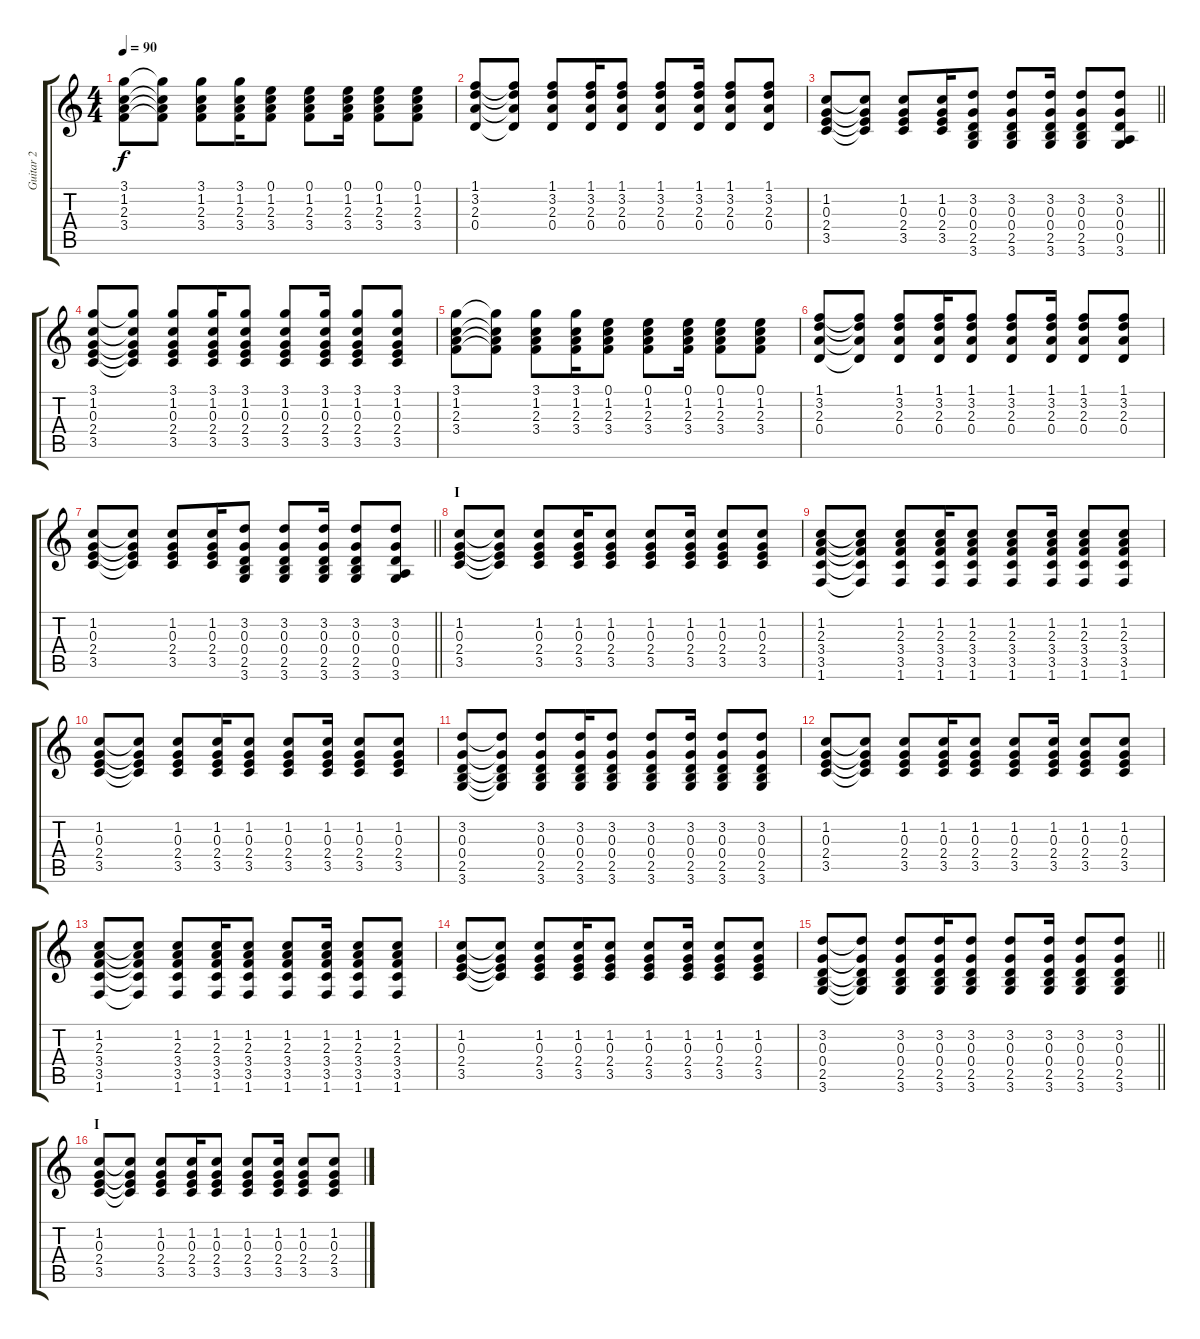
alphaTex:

\track ("Guitar 2" "Guitar 2") {instrument acousticguitarnylon}
\staff {score tabs}
\tuning (E4 B3 G3 D3 A2 E2) {hide}
\ts (4 4)
\tempo 90
\clef g2
\ks c
(3.1 1.2 2.3 3.4).8{dy f} (3.1{t} 1.2{t} 2.3{t} 3.4{t}).8 (3.1 1.2 2.3 3.4).8 (3.1 1.2 2.3 3.4).16 (0.1 1.2 2.3 3.4).8 (0.1 1.2 2.3 3.4).8 (0.1 1.2 2.3 3.4).16 (0.1 1.2 2.3 3.4).8 (0.1 1.2 2.3 3.4).8 |
(1.1 3.2 2.3 0.4).8 (1.1{t} 3.2{t} 2.3{t} 0.4{t}).8 (1.1 3.2 2.3 0.4).8 (1.1 3.2 2.3 0.4).16 (1.1 3.2 2.3 0.4).8 (1.1 3.2 2.3 0.4).8 (1.1 3.2 2.3 0.4).16 (1.1 3.2 2.3 0.4).8 (1.1 3.2 2.3 0.4).8 |
\barLineRight lightlight
(1.2 0.3 2.4 3.5).8 (1.2{t} 0.3{t} 2.4{t} 3.5{t}).8 (1.2 0.3 2.4 3.5).8 (1.2 0.3 2.4 3.5).16 (3.2 0.3 0.4 2.5 3.6).8 (3.2 0.3 0.4 2.5 3.6).8 (3.2 0.3 0.4 2.5 3.6).16 (3.2 0.3 0.4 2.5 3.6).8 (3.2 0.3 0.4 0.5 3.6).8 |
(3.1 1.2 0.3 2.4 3.5).8 (3.1{t} 1.2{t} 0.3{t} 2.4{t} 3.5{t}).8 (3.1 1.2 0.3 2.4 3.5).8 (3.1 1.2 0.3 2.4 3.5).16 (3.1 1.2 0.3 2.4 3.5).8 (3.1 1.2 0.3 2.4 3.5).8 (3.1 1.2 0.3 2.4 3.5).16 (3.1 1.2 0.3 2.4 3.5).8 (3.1 1.2 0.3 2.4 3.5).8 |
(3.1 1.2 2.3 3.4).8 (3.1{t} 1.2{t} 2.3{t} 3.4{t}).8 (3.1 1.2 2.3 3.4).8 (3.1 1.2 2.3 3.4).16 (0.1 1.2 2.3 3.4).8 (0.1 1.2 2.3 3.4).8 (0.1 1.2 2.3 3.4).16 (0.1 1.2 2.3 3.4).8 (0.1 1.2 2.3 3.4).8 |
(1.1 3.2 2.3 0.4).8 (1.1{t} 3.2{t} 2.3{t} 0.4{t}).8 (1.1 3.2 2.3 0.4).8 (1.1 3.2 2.3 0.4).16 (1.1 3.2 2.3 0.4).8 (1.1 3.2 2.3 0.4).8 (1.1 3.2 2.3 0.4).16 (1.1 3.2 2.3 0.4).8 (1.1 3.2 2.3 0.4).8 |
\barLineRight lightlight
(1.2 0.3 2.4 3.5).8 (1.2{t} 0.3{t} 2.4{t} 3.5{t}).8 (1.2 0.3 2.4 3.5).8 (1.2 0.3 2.4 3.5).16 (3.2 0.3 0.4 2.5 3.6).8 (3.2 0.3 0.4 2.5 3.6).8 (3.2 0.3 0.4 2.5 3.6).16 (3.2 0.3 0.4 2.5 3.6).8 (3.2 0.3 0.4 0.5 3.6).8 |
\section ("" "I")
(1.2 0.3 2.4 3.5).8 (1.2{t} 0.3{t} 2.4{t} 3.5{t}).8 (1.2 0.3 2.4 3.5).8 (1.2 0.3 2.4 3.5).16 (1.2 0.3 2.4 3.5).8 (1.2 0.3 2.4 3.5).8 (1.2 0.3 2.4 3.5).16 (1.2 0.3 2.4 3.5).8 (1.2 0.3 2.4 3.5).8 |
(1.2 2.3 3.4 3.5 1.6).8 (1.2{t} 2.3{t} 3.4{t} 3.5{t} 1.6{t}).8 (1.2 2.3 3.4 3.5 1.6).8 (1.2 2.3 3.4 3.5 1.6).16 (1.2 2.3 3.4 3.5 1.6).8 (1.2 2.3 3.4 3.5 1.6).8 (1.2 2.3 3.4 3.5 1.6).16 (1.2 2.3 3.4 3.5 1.6).8 (1.2 2.3 3.4 3.5 1.6).8 |
(1.2 0.3 2.4 3.5).8 (1.2{t} 0.3{t} 2.4{t} 3.5{t}).8 (1.2 0.3 2.4 3.5).8 (1.2 0.3 2.4 3.5).16 (1.2 0.3 2.4 3.5).8 (1.2 0.3 2.4 3.5).8 (1.2 0.3 2.4 3.5).16 (1.2 0.3 2.4 3.5).8 (1.2 0.3 2.4 3.5).8 |
(3.2 0.3 0.4 2.5 3.6).8 (3.2{t} 0.3{t} 0.4{t} 2.5{t} 3.6{t}).8 (3.2 0.3 0.4 2.5 3.6).8 (3.2 0.3 0.4 2.5 3.6).16 (3.2 0.3 0.4 2.5 3.6).8 (3.2 0.3 0.4 2.5 3.6).8 (3.2 0.3 0.4 2.5 3.6).16 (3.2 0.3 0.4 2.5 3.6).8 (3.2 0.3 0.4 2.5 3.6).8 |
(1.2 0.3 2.4 3.5).8 (1.2{t} 0.3{t} 2.4{t} 3.5{t}).8 (1.2 0.3 2.4 3.5).8 (1.2 0.3 2.4 3.5).16 (1.2 0.3 2.4 3.5).8 (1.2 0.3 2.4 3.5).8 (1.2 0.3 2.4 3.5).16 (1.2 0.3 2.4 3.5).8 (1.2 0.3 2.4 3.5).8 |
(1.2 2.3 3.4 3.5 1.6).8 (1.2{t} 2.3{t} 3.4{t} 3.5{t} 1.6{t}).8 (1.2 2.3 3.4 3.5 1.6).8 (1.2 2.3 3.4 3.5 1.6).16 (1.2 2.3 3.4 3.5 1.6).8 (1.2 2.3 3.4 3.5 1.6).8 (1.2 2.3 3.4 3.5 1.6).16 (1.2 2.3 3.4 3.5 1.6).8 (1.2 2.3 3.4 3.5 1.6).8 |
(1.2 0.3 2.4 3.5).8 (1.2{t} 0.3{t} 2.4{t} 3.5{t}).8 (1.2 0.3 2.4 3.5).8 (1.2 0.3 2.4 3.5).16 (1.2 0.3 2.4 3.5).8 (1.2 0.3 2.4 3.5).8 (1.2 0.3 2.4 3.5).16 (1.2 0.3 2.4 3.5).8 (1.2 0.3 2.4 3.5).8 |
\barLineRight lightlight
(3.2 0.3 0.4 2.5 3.6).8 (3.2{t} 0.3{t} 0.4{t} 2.5{t} 3.6{t}).8 (3.2 0.3 0.4 2.5 3.6).8 (3.2 0.3 0.4 2.5 3.6).16 (3.2 0.3 0.4 2.5 3.6).8 (3.2 0.3 0.4 2.5 3.6).8 (3.2 0.3 0.4 2.5 3.6).16 (3.2 0.3 0.4 2.5 3.6).8 (3.2 0.3 0.4 2.5 3.6).8 |
\section ("" "I")
(1.2 0.3 2.4 3.5).8 (1.2{t} 0.3{t} 2.4{t} 3.5{t}).8 (1.2 0.3 2.4 3.5).8 (1.2 0.3 2.4 3.5).16 (1.2 0.3 2.4 3.5).8 (1.2 0.3 2.4 3.5).8 (1.2 0.3 2.4 3.5).16 (1.2 0.3 2.4 3.5).8 (1.2 0.3 2.4 3.5).8
